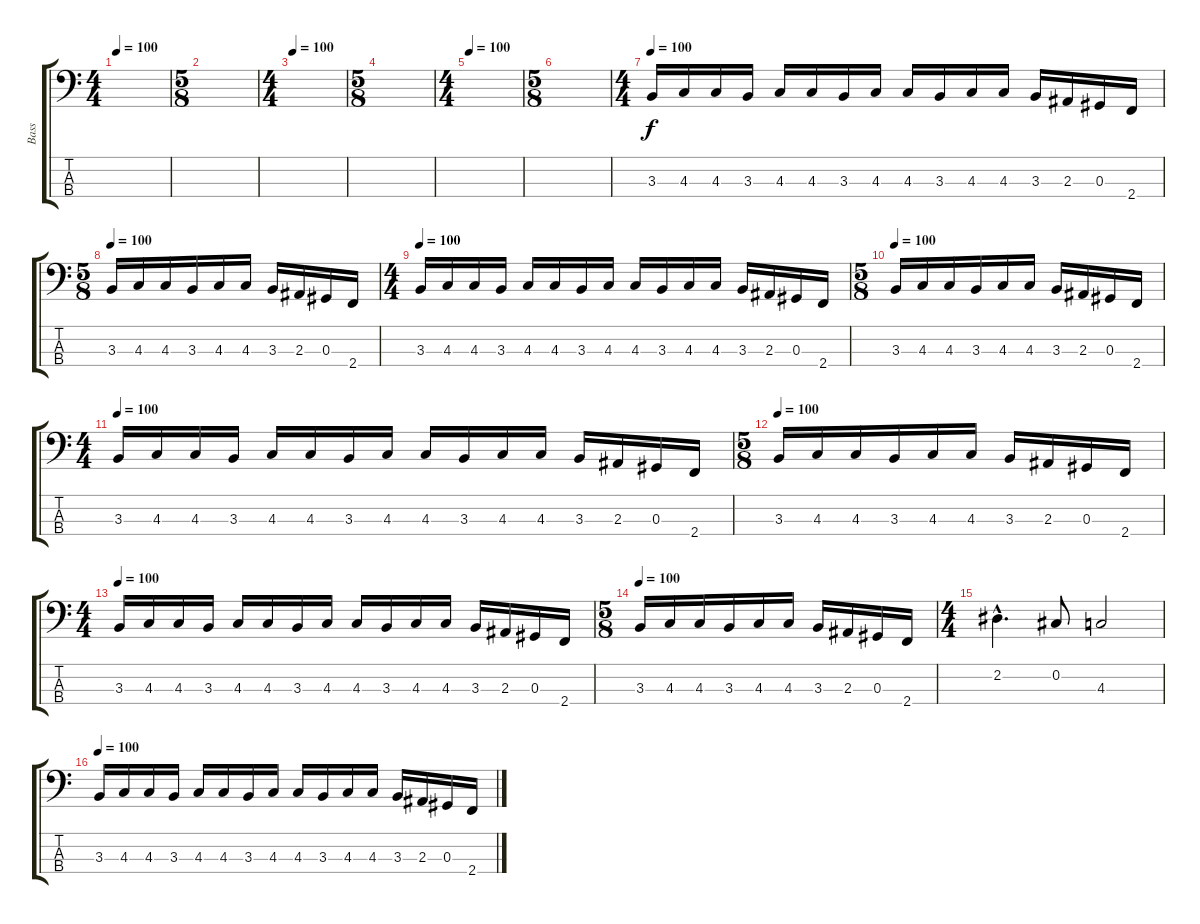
\track ("Bass" "Bass") {instrument electricbassfinger}
\staff {score tabs}
\tuning (Gb2 Db2 Ab1 Eb1) {hide}
\ts (4 4)
\tempo 100
\clef f4
\ks c
|
\ts (5 8)
|
\ts (4 4)
\tempo 100
|
\ts (5 8)
|
\ts (4 4)
\tempo 100
|
\ts (5 8)
|
\ts (4 4)
\tempo 100
3.3.16 4.3.16 4.3.16 3.3.16 4.3.16 4.3.16 3.3.16 4.3.16 4.3.16 3.3.16 4.3.16 4.3.16 3.3.16 2.3.16 0.3.16 2.4.16 |
\ts (5 8)
\tempo 100
3.3.16 4.3.16 4.3.16 3.3.16 4.3.16 4.3.16 3.3.16 2.3.16 0.3.16 2.4.16 |
\ts (4 4)
\tempo 100
3.3.16 4.3.16 4.3.16 3.3.16 4.3.16 4.3.16 3.3.16 4.3.16 4.3.16 3.3.16 4.3.16 4.3.16 3.3.16 2.3.16 0.3.16 2.4.16 |
\ts (5 8)
\tempo 100
3.3.16 4.3.16 4.3.16 3.3.16 4.3.16 4.3.16 3.3.16 2.3.16 0.3.16 2.4.16 |
\ts (4 4)
\tempo 100
3.3.16 4.3.16 4.3.16 3.3.16 4.3.16 4.3.16 3.3.16 4.3.16 4.3.16 3.3.16 4.3.16 4.3.16 3.3.16 2.3.16 0.3.16 2.4.16 |
\ts (5 8)
\tempo 100
3.3.16 4.3.16 4.3.16 3.3.16 4.3.16 4.3.16 3.3.16 2.3.16 0.3.16 2.4.16 |
\ts (4 4)
\tempo 100
3.3.16 4.3.16 4.3.16 3.3.16 4.3.16 4.3.16 3.3.16 4.3.16 4.3.16 3.3.16 4.3.16 4.3.16 3.3.16 2.3.16 0.3.16 2.4.16 |
\ts (5 8)
\tempo 100
3.3.16 4.3.16 4.3.16 3.3.16 4.3.16 4.3.16 3.3.16 2.3.16 0.3.16 2.4.16 |
\ts (4 4)
2.2{hac}.4{d} 0.2.8 4.3.2 |
\tempo 100
3.3.16 4.3.16 4.3.16 3.3.16 4.3.16 4.3.16 3.3.16 4.3.16 4.3.16 3.3.16 4.3.16 4.3.16 3.3.16 2.3.16 0.3.16 2.4.16
